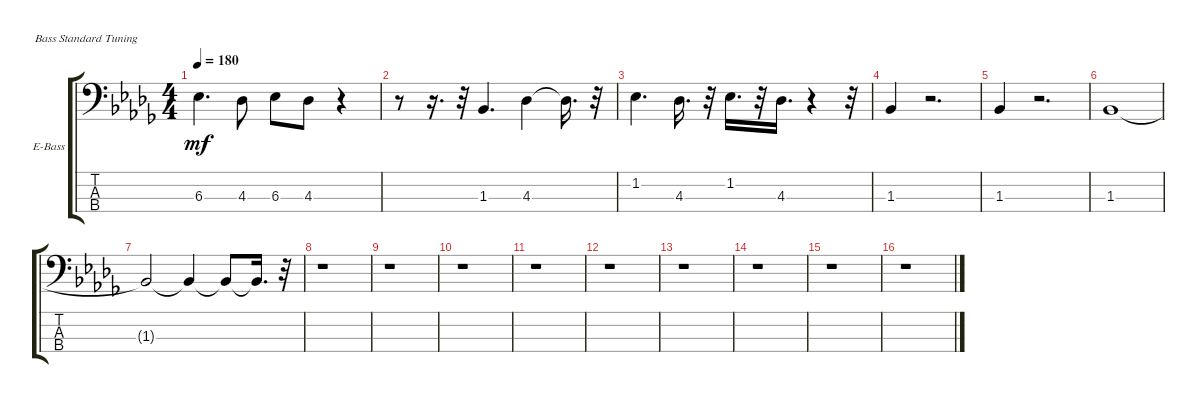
\bracketExtendMode groupsimilarinstruments
\firstSystemTrackNameOrientation horizontal
\otherSystemsTrackNameOrientation horizontal
\track ("Bass" "E-Bass") {instrument electricbassfinger}
\staff {score tabs}
\tuning (G2 D2 A1 E1)
\ts (4 4)
\tempo 180
\clef f4
\ks bbminor
6.3.4{d dy mf} 4.3.8 6.3.8 4.3.8 r.4 |
r.8 r.16{d} r.32 1.3.4{d} 4.3.4 4.3{t}.16{d} r.32 |
1.2.4{d} 4.3.16{d} r.32 1.2.16{d} r.32 4.3.16{d} r.4 r.32 |
1.3.4 r.2{d} |
1.3.4 r.2{d} |
1.3.1 |
1.3{t}.2 1.3{t}.4 1.3{t}.8 1.3{t}.16{d} r.32 |
r.1 |
r.1 |
r.1 |
r.1 |
r.1 |
r.1 |
r.1 |
r.1 |
r.1
